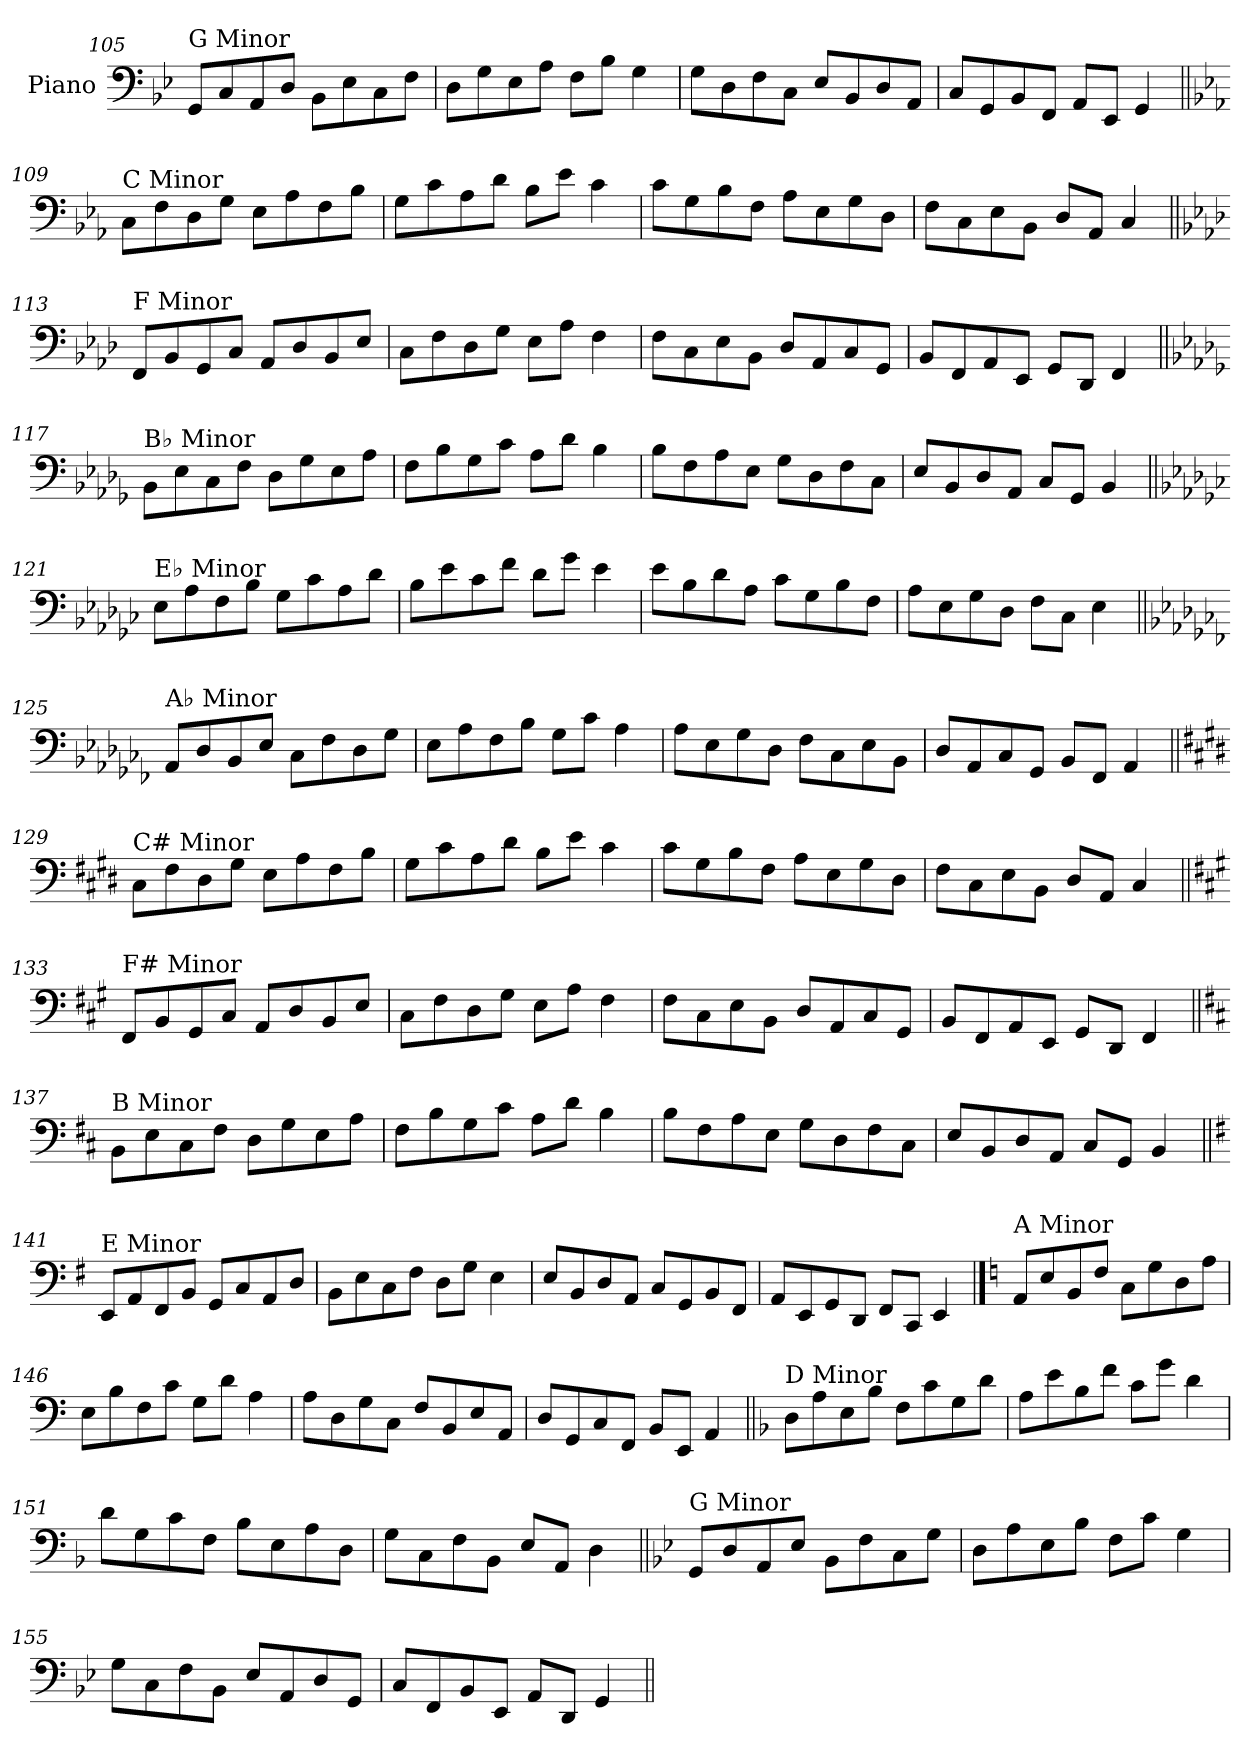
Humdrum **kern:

**kern
*part1
*staff1
*I"Piano
*I'Pno.
!!LO:LB:g=z
*clefF4
*k[b-e-]
=105
!LO:TX:a:t=G Minor
8GG/L
8C/
8AA/
8D/J
8BB-\L
8E-\
8C\
8F\J
=106
8D\L
8G\
8E-\
8A\J
8F\L
8B-\J
4G\
=107
8G\L
8D\
8F\
8C\J
8E-/L
8BB-/
8D/
8AA/J
=108
8C/L
8GG/
8BB-/
8FF/J
8AA/L
8EE-/J
4GG/
!!LO:LB:g=z
=109||
*k[b-e-a-]
!LO:TX:a:t=C Minor
8C\L
8F\
8D\
8G\J
8E-\L
8A-\
8F\
8B-\J
=110
8G\L
8c\
8A-\
8d\J
8B-\L
8e-\J
4c\
=111
8c\L
8G\
8B-\
8F\J
8A-\L
8E-\
8G\
8D\J
=112
8F\L
8C\
8E-\
8BB-\J
8D/L
8AA-/J
4C/
!!LO:LB:g=z
=113||
*k[b-e-a-d-]
!LO:TX:a:t=F Minor
8FF/L
8BB-/
8GG/
8C/J
8AA-/L
8D-/
8BB-/
8E-/J
=114
8C\L
8F\
8D-\
8G\J
8E-\L
8A-\J
4F\
=115
8F\L
8C\
8E-\
8BB-\J
8D-/L
8AA-/
8C/
8GG/J
=116
8BB-/L
8FF/
8AA-/
8EE-/J
8GG/L
8DD-/J
4FF/
!!LO:LB:g=z
=117||
*k[b-e-a-d-g-]
!LO:TX:a:t=B♭ Minor
8BB-\L
8E-\
8C\
8F\J
8D-\L
8G-\
8E-\
8A-\J
=118
8F\L
8B-\
8G-\
8c\J
8A-\L
8d-\J
4B-\
=119
8B-\L
8F\
8A-\
8E-\J
8G-\L
8D-\
8F\
8C\J
=120
8E-/L
8BB-/
8D-/
8AA-/J
8C/L
8GG-/J
4BB-/
!!LO:LB:g=z
=121||
*k[b-e-a-d-g-c-]
!LO:TX:a:t=E♭ Minor
8E-\L
8A-\
8F\
8B-\J
8G-\L
8c-\
8A-\
8d-\J
=122
8B-\L
8e-\
8c-\
8f\J
8d-\L
8g-\J
4e-\
=123
8e-\L
8B-\
8d-\
8A-\J
8c-\L
8G-\
8B-\
8F\J
=124
8A-\L
8E-\
8G-\
8D-\J
8F\L
8C-\J
4E-\
!!LO:LB:g=z
=125||
*k[b-e-a-d-g-c-f-]
!LO:TX:a:t=A♭ Minor
8AA-/L
8D-/
8BB-/
8E-/J
8C-\L
8F-\
8D-\
8G-\J
=126
8E-\L
8A-\
8F-\
8B-\J
8G-\L
8c-\J
4A-\
=127
8A-\L
8E-\
8G-\
8D-\J
8F-\L
8C-\
8E-\
8BB-\J
=128
8D-/L
8AA-/
8C-/
8GG-/J
8BB-/L
8FF-/J
4AA-/
!!LO:LB:g=z
=129||
*k[f#c#g#d#]
!LO:TX:a:t=C# Minor
8C#\L
8F#\
8D#\
8G#\J
8E\L
8A\
8F#\
8B\J
=130
8G#\L
8c#\
8A\
8d#\J
8B\L
8e\J
4c#\
=131
8c#\L
8G#\
8B\
8F#\J
8A\L
8E\
8G#\
8D#\J
=132
8F#\L
8C#\
8E\
8BB\J
8D#/L
8AA/J
4C#/
!!LO:LB:g=z
=133||
*k[f#c#g#]
!LO:TX:a:t=F# Minor
8FF#/L
8BB/
8GG#/
8C#/J
8AA/L
8D/
8BB/
8E/J
=134
8C#\L
8F#\
8D\
8G#\J
8E\L
8A\J
4F#\
=135
8F#\L
8C#\
8E\
8BB\J
8D/L
8AA/
8C#/
8GG#/J
=136
8BB/L
8FF#/
8AA/
8EE/J
8GG#/L
8DD/J
4FF#/
!!LO:LB:g=z
=137||
*k[f#c#]
!LO:TX:a:t=B Minor
8BB\L
8E\
8C#\
8F#\J
8D\L
8G\
8E\
8A\J
=138
8F#\L
8B\
8G\
8c#\J
8A\L
8d\J
4B\
=139
8B\L
8F#\
8A\
8E\J
8G\L
8D\
8F#\
8C#\J
=140
8E/L
8BB/
8D/
8AA/J
8C#/L
8GG/J
4BB/
!!LO:LB:g=z
=141||
*k[f#]
!LO:TX:a:t=E Minor
8EE/L
8AA/
8FF#/
8BB/J
8GG/L
8C/
8AA/
8D/J
=142
8BB\L
8E\
8C\
8F#\J
8D\L
8G\J
4E\
=143
8E/L
8BB/
8D/
8AA/J
8C/L
8GG/
8BB/
8FF#/J
=144
8AA/L
8EE/
8GG/
8DD/J
8FF#/L
8CC/J
4EE/
!!LO:PB:g=z
==145
*k[]
!LO:TX:a:t=A Minor
8AA/L
8E/
8BB/
8F/J
8C\L
8G\
8D\
8A\J
=146
8E\L
8B\
8F\
8c\J
8G\L
8d\J
4A\
=147
8A\L
8D\
8G\
8C\J
8F/L
8BB/
8E/
8AA/J
=148
8D/L
8GG/
8C/
8FF/J
8BB/L
8EE/J
4AA/
!!LO:LB:g=z
=149||
*k[b-]
!LO:TX:a:t=D Minor
8D\L
8A\
8E\
8B-\J
8F\L
8c\
8G\
8d\J
=150
8A\L
8e\
8B-\
8f\J
8c\L
8g\J
4d\
=151
8d\L
8G\
8c\
8F\J
8B-\L
8E\
8A\
8D\J
=152
8G\L
8C\
8F\
8BB-\J
8E/L
8AA/J
4D\
!!LO:LB:g=z
=153||
*k[b-e-]
!LO:TX:a:t=G Minor
8GG/L
8D/
8AA/
8E-/J
8BB-\L
8F\
8C\
8G\J
=154
8D\L
8A\
8E-\
8B-\J
8F\L
8c\J
4G\
=155
8G\L
8C\
8F\
8BB-\J
8E-/L
8AA/
8D/
8GG/J
=156
8C/L
8FF/
8BB-/
8EE-/J
8AA/L
8DD/J
4GG/
=||
*-
